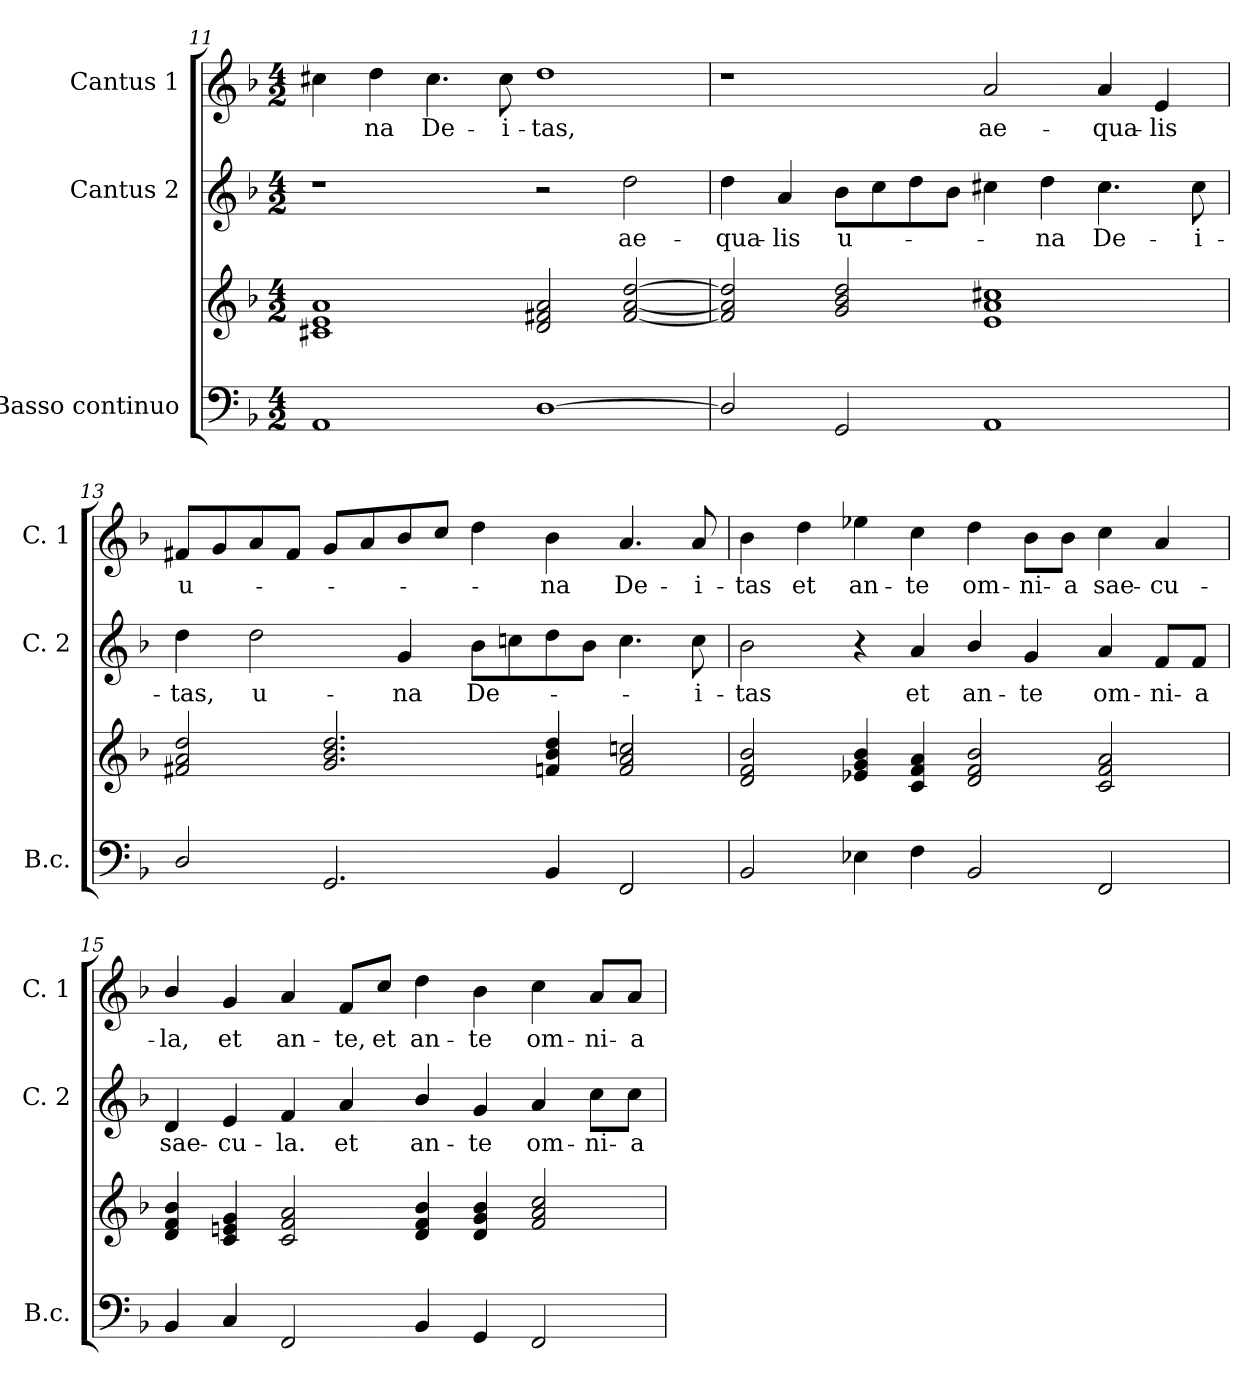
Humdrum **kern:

**kern	**kern	**kern	**text	**kern	**text
*part3	*part3	*part2	*part2	*part1	*part1
*staff4	*staff3	*staff2	*staff2	*staff1	*staff1
*I"Basso continuo	*	*I"Cantus 2	*	*I"Cantus 1	*
*I'B.c.	*	*I'C. 2	*	*I'C. 1	*
*clefF4	*clefG2	*clefG2	*	*clefG2	*
*k[b-]	*k[b-]	*k[b-]	*	*k[b-]	*
*F:	*F:	*F:	*	*F:	*
*M4/2	*M4/2	*M4/2	*	*M4/2	*
=11	=11	=11	=11	=11	=11
1AA	1a! 1e! 1c#X!	1r	.	4cc#X\	.
!	!	!	!	!	!LO:LY:b
.	.	.	.	4dd\	-na
!	!	!	!	!	!LO:LY:b
.	.	.	.	4.cc#\	De-
!	!	!	!	!	!LO:LY:b
.	.	.	.	8cc#\	-i-
!	!	!	!	!	!LO:LY:b
[<1D	2a!/ 2f#X!/ 2d!/	2r	.	1dd	-tas,
!	!	!	!LO:LY:b	!	!
.	[>2dd!/ [<2a!/ [<2f#!/	2dd\	ae-	.	.
=12	=12	=12	=12	=12	=12
!	!	!	!LO:LY:b	!	!
2D/]	2dd!/] 2a!/] 2f#!/]	4dd\	-qua-	1r	.
!	!	!	!LO:LY:b	!	!
.	.	4a/	-lis	.	.
!	!	!	!LO:LY:b	!	!
2GG/	2dd!/ 2b-!/ 2g!/	8b-\L	u-	.	.
.	.	8cc\	.	.	.
.	.	8dd\	.	.	.
.	.	8b-\J	.	.	.
!	!	!	!	!	!LO:LY:b
1AA	1cc#X! 1a! 1e!	4cc#X\	.	2a/	ae-
!	!	!	!LO:LY:b	!	!
.	.	4dd\	-na	.	.
!	!	!	!LO:LY:b	!	!
!	!	!	!	!	!LO:LY:b
.	.	4.cc#\	De-	4a/	-qua-
!	!	!	!	!	!LO:LY:b
.	.	.	.	4e/	-lis
!	!	!	!LO:LY:b	!	!
.	.	8cc#\	-i-	.	.
!!LO:LB:g=z
=13	=13	=13	=13	=13	=13
!	!	!	!LO:LY:b	!	!
!	!	!	!	!	!LO:LY:b
2D/	2dd!/ 2a!/ 2f#X!/	4dd\	-tas,	8f#X/L	u-
.	.	.	.	8g/	.
!	!	!	!LO:LY:b	!	!
.	.	2dd\	u-	8a/	.
.	.	.	.	8f#/J	.
2.GG/	2.dd!/ 2.b-!/ 2.g!/	.	.	8g/L	.
.	.	.	.	8a/	.
!	!	!	!LO:LY:b	!	!
.	.	4g/	-na	8b-/	.
.	.	.	.	8cc/J	.
!	!	!	!LO:LY:b	!	!
.	.	8b-\L	De-	4dd\	.
.	.	8ccn\	.	.	.
!	!	!	!	!	!LO:LY:b
4BB-/	4dd!/ 4b-!/ 4fn!/	8dd\	.	4b-\	-na
.	.	8b-\J	.	.	.
!	!	!	!	!	!LO:LY:b
2FF/	2ccn!/ 2a!/ 2f!/	4.cc\	.	4.a/	De-
!	!	!	!LO:LY:b	!	!
!	!	!	!	!	!LO:LY:b
.	.	8cc\	-i-	8a/	-i-
=14	=14	=14	=14	=14	=14
!	!	!	!LO:LY:b	!	!
!	!	!	!	!	!LO:LY:b
2BB-/	2b-!/ 2f!/ 2d!/	2b-\	-tas	4b-\	-tas
!	!	!	!	!	!LO:LY:b
.	.	.	.	4dd\	et
!	!	!	!	!	!LO:LY:b
4E-X\	4b-!/ 4g!/ 4e-X!/	4r	.	4ee-X\	an-
!	!	!	!LO:LY:b	!	!
!	!	!	!	!	!LO:LY:b
4F\	4a!/ 4f!/ 4c!/	4a/	et	4cc\	-te
!	!	!	!LO:LY:b	!	!
!	!	!	!	!	!LO:LY:b
2BB-/	2b-!/ 2f!/ 2d!/	4b-/	an-	4dd\	om-
!	!	!	!LO:LY:b	!	!
!	!	!	!	!	!LO:LY:b
.	.	4g/	-te	8b-\L	-ni-
!	!	!	!	!	!LO:LY:b
.	.	.	.	8b-\J	-a
!	!	!	!LO:LY:b	!	!
!	!	!	!	!	!LO:LY:b
2FF/	2a!/ 2f!/ 2c!/	4a/	om-	4cc\	sae-
!	!	!	!LO:LY:b	!	!
!	!	!	!	!	!LO:LY:b
.	.	8f/L	-ni-	4a/	-cu-
!	!	!	!LO:LY:b	!	!
.	.	8f/J	-a	.	.
!!LO:PB:g=z
=15	=15	=15	=15	=15	=15
!	!	!	!LO:LY:b	!	!
!	!	!	!	!	!LO:LY:b
4BB-/	4b-!/ 4f!/ 4d!/	4d/	sae-	4b-/	-la,
!	!	!	!LO:LY:b	!	!
!	!	!	!	!	!LO:LY:b
4C/	4g!/ 4en!/ 4c!/	4e/	-cu-	4g/	et
!	!	!	!LO:LY:b	!	!
!	!	!	!	!	!LO:LY:b
2FF/	2a!/ 2f!/ 2c!/	4f/	-la.	4a/	an-
!	!	!	!LO:LY:b	!	!
!	!	!	!	!	!LO:LY:b
.	.	4a/	et	8f/L	-te,
!	!	!	!	!	!LO:LY:b
.	.	.	.	8cc/J	et
!	!	!	!LO:LY:b	!	!
!	!	!	!	!	!LO:LY:b
4BB-/	4b-!/ 4f!/ 4d!/	4b-/	an-	4dd\	an-
!	!	!	!LO:LY:b	!	!
!	!	!	!	!	!LO:LY:b
4GG/	4b-!/ 4g!/ 4d!/	4g/	-te	4b-\	-te
!	!	!	!LO:LY:b	!	!
!	!	!	!	!	!LO:LY:b
2FF/	2cc!/ 2a!/ 2f!/	4a/	om-	4cc\	om-
!	!	!	!LO:LY:b	!	!
!	!	!	!	!	!LO:LY:b
.	.	8cc\L	-ni-	8a/L	-ni-
!	!	!	!LO:LY:b	!	!
!	!	!	!	!	!LO:LY:b
.	.	8cc\J	-a	8a/J	-a
=	=	=	=	=	=
*-	*-	*-	*-	*-	*-
